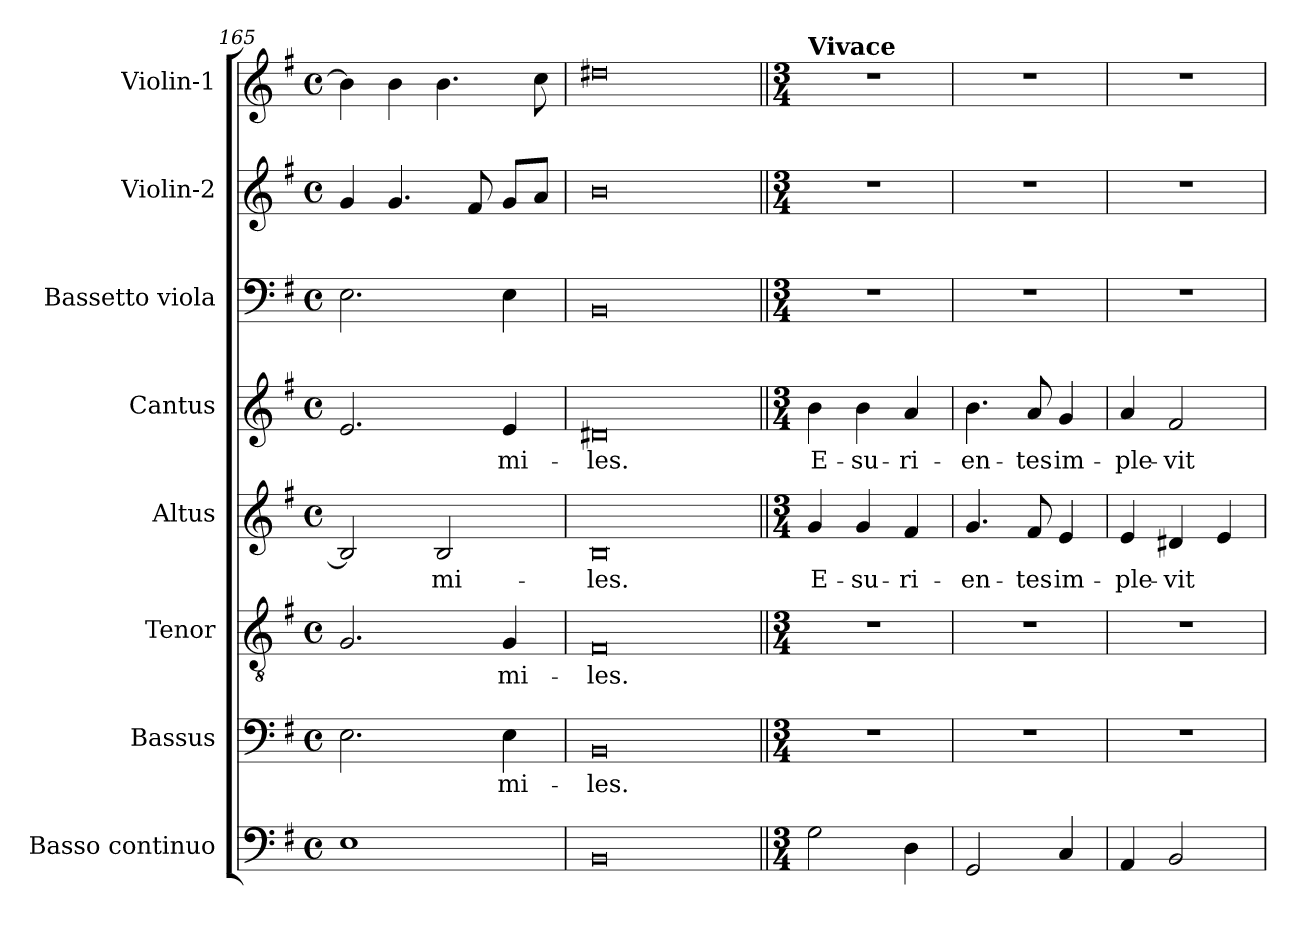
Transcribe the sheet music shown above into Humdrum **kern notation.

**kern	**kern	**text	**kern	**text	**kern	**text	**kern	**text	**kern	**kern	**kern
*part8	*part7	*part7	*part6	*part6	*part5	*part5	*part4	*part4	*part3	*part2	*part1
*staff8	*staff7	*staff7	*staff6	*staff6	*staff5	*staff5	*staff4	*staff4	*staff3	*staff2	*staff1
*I"Basso continuo	*I"Bassus	*	*I"Tenor	*	*I"Altus	*	*I"Cantus	*	*I"Bassetto viola	*I"Violin-2	*I"Violin-1
*I'BC	*I'B	*	*I'T	*	*I'A	*	*I'C	*	*	*I'Vi2	*I'Vi1
*clefF4	*clefF4	*	*clefGv2	*	*clefG2	*	*clefG2	*	*clefF4	*clefG2	*clefG2
*k[f#]	*k[f#]	*	*k[f#]	*	*k[f#]	*	*k[f#]	*	*k[f#]	*k[f#]	*k[f#]
*G:	*G:	*	*G:	*	*G:	*	*G:	*	*G:	*G:	*G:
*M4/4	*M4/4	*	*M4/4	*	*M4/4	*	*M4/4	*	*M4/4	*M4/4	*M4/4
*met(c)	*met(c)	*	*met(c)	*	*met(c)	*	*met(c)	*	*met(c)	*met(c)	*met(c)
=165	=165	=165	=165	=165	=165	=165	=165	=165	=165	=165	=165
1E	2.E\	.	2.G/	.	2B/]	.	2.e/	.	2.E\	4g/	4b\]
.	.	.	.	.	.	.	.	.	.	4.g/	4b\
!	!	!	!	!	!	!LO:LY:b	!	!	!	!	!
.	.	.	.	.	2B/	-mi-	.	.	.	.	4.b\
.	.	.	.	.	.	.	.	.	.	8f#/	.
!	!	!LO:LY:b	!	!LO:LY:b	!	!	!	!LO:LY:b	!	!	!
.	4E\	-mi-	4G/	-mi-	.	.	4e/	-mi-	4E\	8g/L	.
.	.	.	.	.	.	.	.	.	.	8a/J	8cc\
=166	=166	=166	=166	=166	=166	=166	=166	=166	=166	=166	=166
!	!	!LO:LY:b	!	!LO:LY:b	!	!LO:LY:b	!	!LO:LY:b	!	!	!
0BB	0BB	-les.	0F#	-les.	0B	-les.	0d#X	-les.	0BB	0b	0dd#X
!!LO:PB:g=z
=167||	=167||	=167||	=167||	=167||	=167||	=167||	=167||	=167||	=167||	=167||	=167||
*M3/4	*M3/4	*	*M3/4	*	*M3/4	*	*M3/4	*	*M3/4	*M3/4	*M3/4
!	!	!	!	!	!	!	!	!	!	!	!LO:TX:a:B:t=Vivace
!	!	!	!	!	!	!LO:LY:b	!	!LO:LY:b	!	!	!
2G\	2.r	.	2.r	.	4g/	E-	4b\	E-	2.r	2.r	2.r
!	!	!	!	!	!	!LO:LY:b	!	!LO:LY:b	!	!	!
.	.	.	.	.	4g/	-su-	4b\	-su-	.	.	.
!	!	!	!	!	!	!LO:LY:b	!	!LO:LY:b	!	!	!
4D\	.	.	.	.	4f#/	-ri-	4a/	-ri-	.	.	.
=168	=168	=168	=168	=168	=168	=168	=168	=168	=168	=168	=168
!	!	!	!	!	!	!LO:LY:b	!	!LO:LY:b	!	!	!
2GG/	2.r	.	2.r	.	4.g/	-en-	4.b\	-en-	2.r	2.r	2.r
!	!	!	!	!	!	!LO:LY:b	!	!LO:LY:b	!	!	!
.	.	.	.	.	8f#/	-tes	8a/	-tes	.	.	.
!	!	!	!	!	!	!LO:LY:b	!	!LO:LY:b	!	!	!
4C/	.	.	.	.	4e/	im-	4g/	im-	.	.	.
=169	=169	=169	=169	=169	=169	=169	=169	=169	=169	=169	=169
!	!	!	!	!	!	!LO:LY:b	!	!LO:LY:b	!	!	!
4AA/	2.r	.	2.r	.	4e/	-ple-	4a/	-ple-	2.r	2.r	2.r
!	!	!	!	!	!	!LO:LY:b	!	!LO:LY:b	!	!	!
2BB/	.	.	.	.	4d#X/	-vit	2f#/	-vit	.	.	.
.	.	.	.	.	4e/	.	.	.	.	.	.
=	=	=	=	=	=	=	=	=	=	=	=
*-	*-	*-	*-	*-	*-	*-	*-	*-	*-	*-	*-
